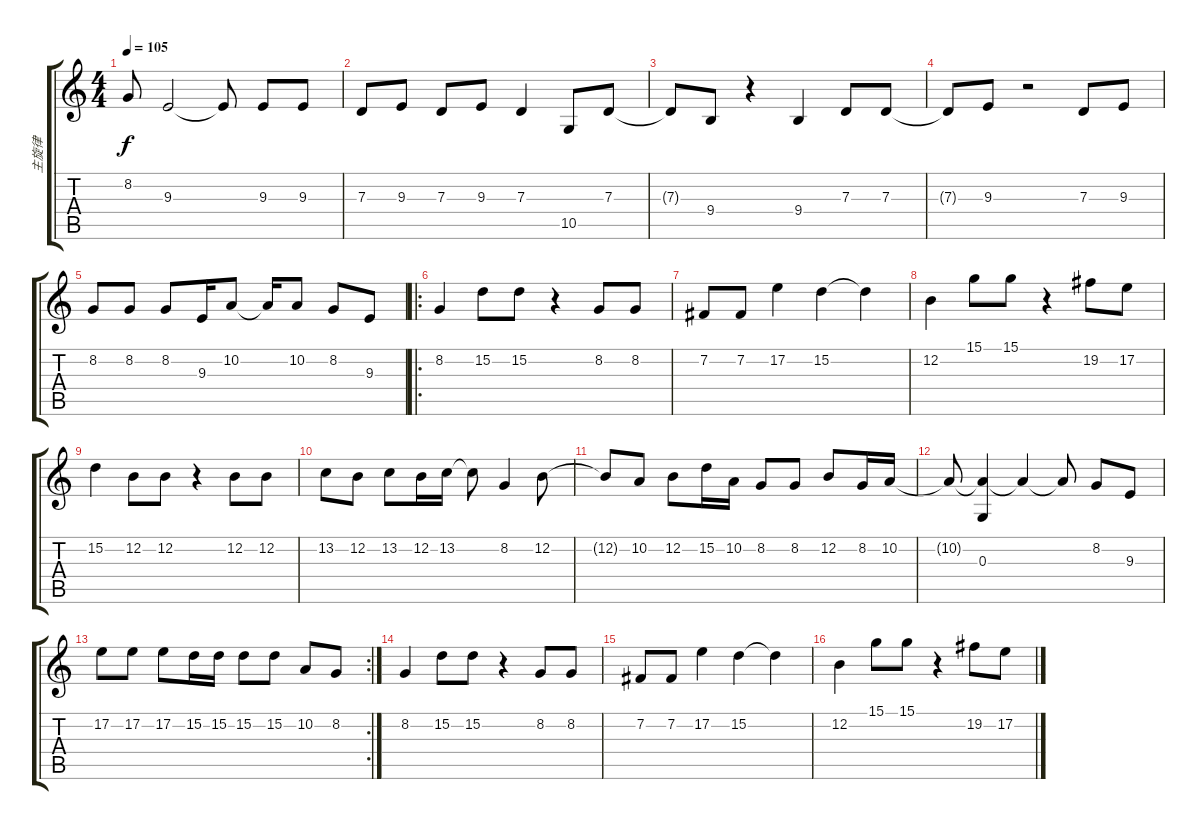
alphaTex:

\track ("主旋律" "主旋律") {instrument electricgrandpiano}
\staff {score tabs}
\tuning (E4 B3 G3 D3 A2 E2) {hide}
\ts (4 4)
\tempo 105
\clef g2
\ks c
8.2{t}.8{dy f} 9.3.2 9.3{t}.8 9.3.8 9.3.8 |
7.3.8 9.3.8 7.3.8 9.3.8 7.3.4 10.5.8 7.3.8 |
7.3{t}.8 9.4.8 r.4 9.4.4 7.3.8 7.3.8 |
7.3{t}.8 9.3.8 r.2 7.3.8 9.3.8 |
8.2.8 8.2.8 8.2.8 9.3.16 10.2.8 10.2{t}.16 10.2.8 8.2.8 9.3.8 |
\ro
8.2.4 15.2.8 15.2.8 r.4 8.2.8 8.2.8 |
7.2.8 7.2.8 17.2.4 15.2.4 15.2{t}.4 |
12.2.4 15.1.8 15.1.8 r.4 19.2.8 17.2.8 |
15.2.4 12.2.8 12.2.8 r.4 12.2.8 12.2.8 |
13.2.8 12.2.8 13.2.8 12.2.16 13.2.16 13.2{t}.8 8.2.4 12.2.8 |
12.2{t}.8 10.2.8 12.2.8 15.2.16 10.2.16 8.2.8 8.2.8 12.2.8 8.2.16 10.2.16 |
10.2{t}.8 (10.2{t} 0.3).4 10.2{t}.4 10.2{t}.8 8.2.8 9.3.8 |
\rc 2
17.2.8 17.2.8 17.2.8 15.2.16 15.2.16 15.2.8 15.2.8 10.2.8 8.2.8 |
8.2.4 15.2.8 15.2.8 r.4 8.2.8 8.2.8 |
7.2.8 7.2.8 17.2.4 15.2.4 15.2{t}.4 |
12.2.4 15.1.8 15.1.8 r.4 19.2.8 17.2.8
